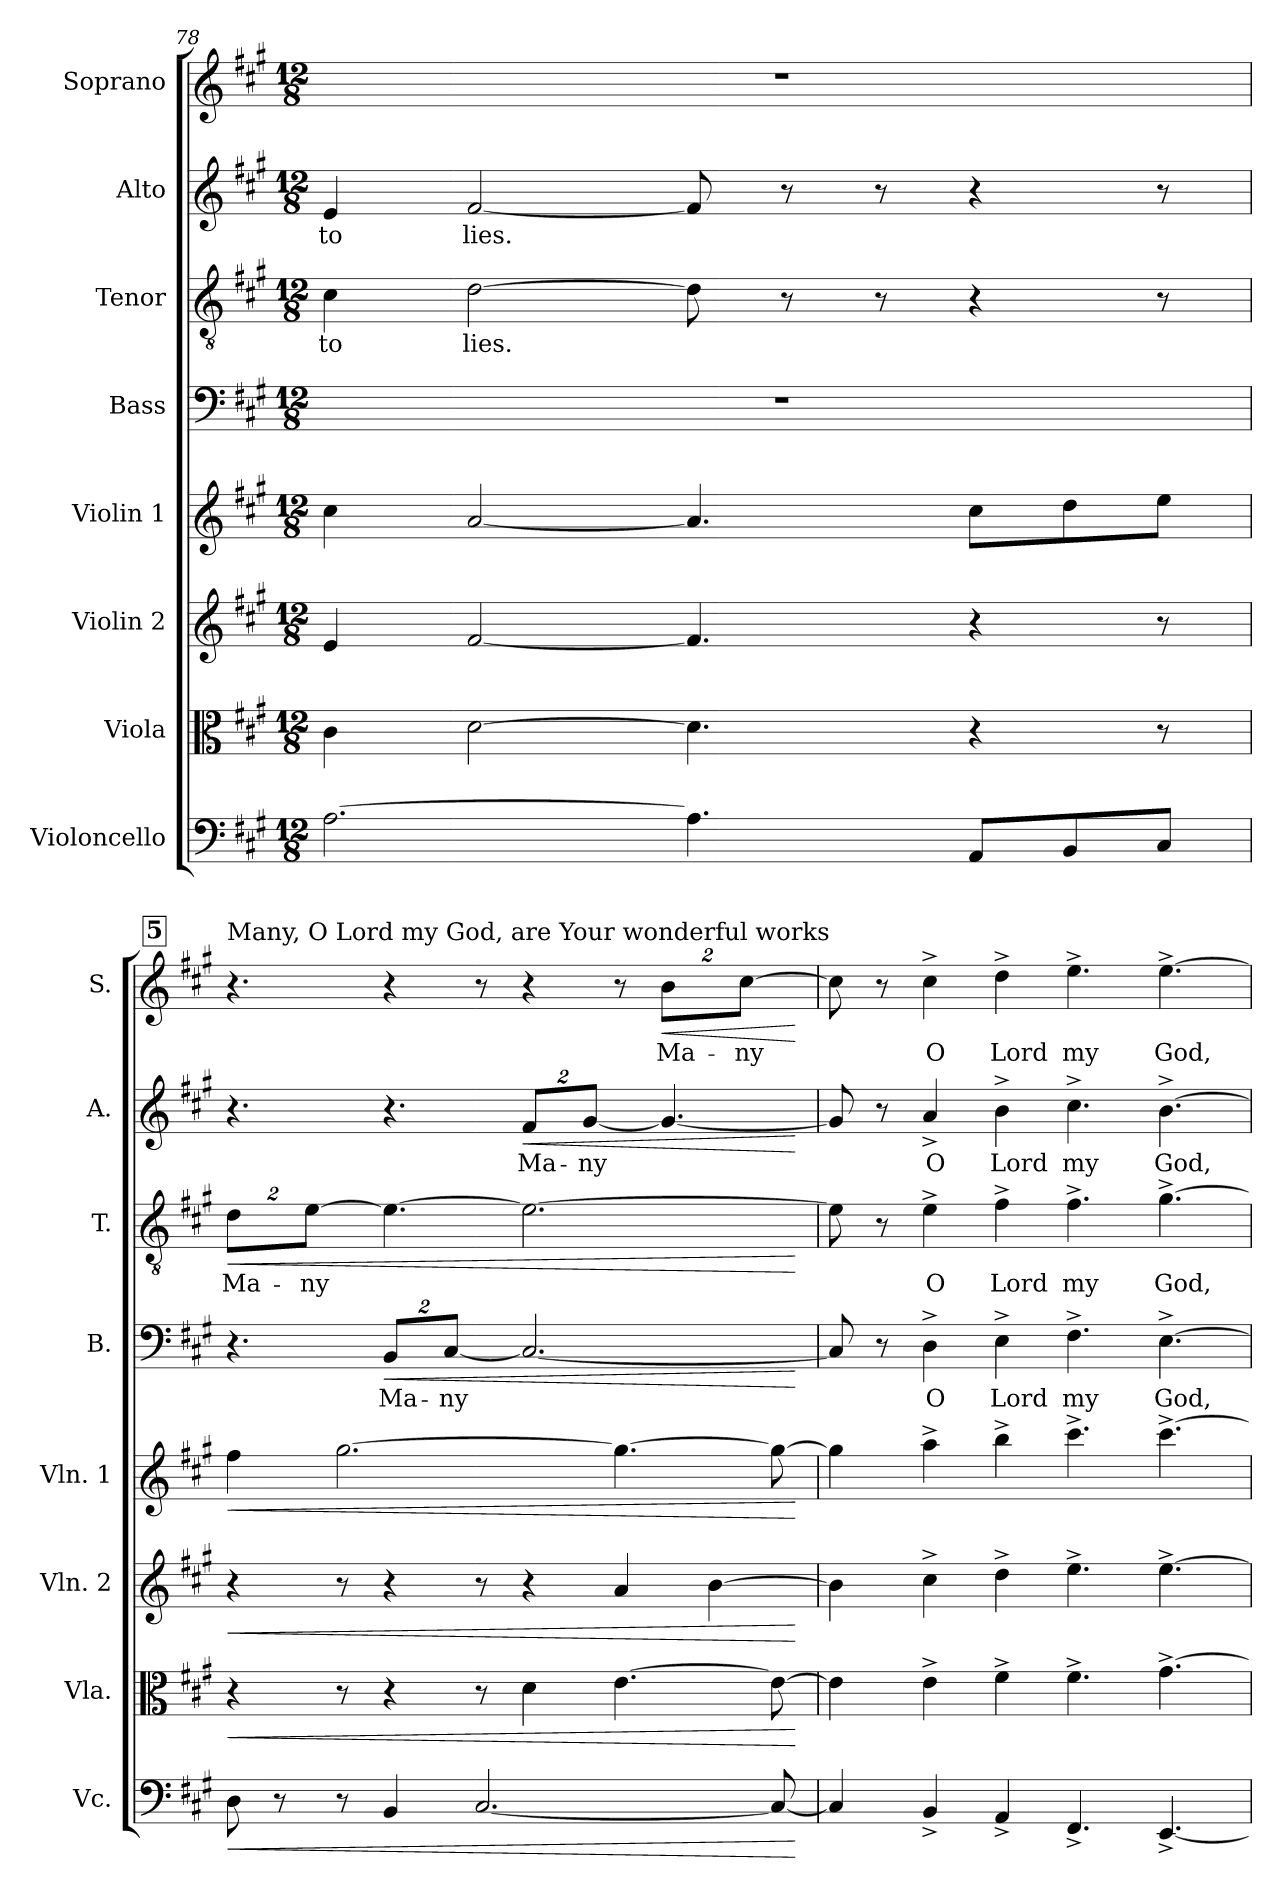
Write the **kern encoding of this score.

**kern	**dynam	**kern	**dynam	**kern	**dynam	**kern	**dynam	**kern	**text	**dynam	**kern	**text	**dynam	**kern	**text	**dynam	**kern	**text	**dynam
*part8	*part8	*part7	*part7	*part6	*part6	*part5	*part5	*part4	*part4	*part4	*part3	*part3	*part3	*part2	*part2	*part2	*part1	*part1	*part1
*staff8	*staff8	*staff7	*staff7	*staff6	*staff6	*staff5	*staff5	*staff4	*staff4	*staff4	*staff3	*staff3	*staff3	*staff2	*staff2	*staff2	*staff1	*staff1	*staff1
*I"Violoncello	*	*I"Viola	*	*I"Violin 2	*	*I"Violin 1	*	*I"Bass	*	*	*I"Tenor	*	*	*I"Alto	*	*	*I"Soprano	*	*
*I'Vc.	*	*I'Vla.	*	*I'Vln. 2	*	*I'Vln. 1	*	*I'B.	*	*	*I'T.	*	*	*I'A.	*	*	*I'S.	*	*
*clefF4	*	*clefC3	*	*clefG2	*	*clefG2	*	*clefF4	*	*	*clefGv2	*	*	*clefG2	*	*	*clefG2	*	*
*k[f#c#g#]	*	*k[f#c#g#]	*	*k[f#c#g#]	*	*k[f#c#g#]	*	*k[f#c#g#]	*	*	*k[f#c#g#]	*	*	*k[f#c#g#]	*	*	*k[f#c#g#]	*	*
*M12/8	*	*M12/8	*	*M12/8	*	*M12/8	*	*M12/8	*	*	*M12/8	*	*	*M12/8	*	*	*M12/8	*	*
=78	=78	=78	=78	=78	=78	=78	=78	=78	=78	=78	=78	=78	=78	=78	=78	=78	=78	=78	=78
[2.A\	.	4c#\	.	4e/	.	4cc#\	.	1.r	.	.	4c#\	to	.	4e/	to	.	1.r	.	.
.	.	[2d\	.	[2f#/	.	[2a/	.	.	.	.	[2d\	lies.	.	[2f#/	lies.	.	.	.	.
4.A\]	.	4.d\]	.	4.f#/]	.	4.a/]	.	.	.	.	8d\]	.	.	8f#/]	.	.	.	.	.
.	.	.	.	.	.	.	.	.	.	.	8r	.	.	8r	.	.	.	.	.
.	.	.	.	.	.	.	.	.	.	.	8r	.	.	8r	.	.	.	.	.
8AA/L	.	4r	.	4r	.	8cc#\L	.	.	.	.	4r	.	.	4r	.	.	.	.	.
8BB/	.	.	.	.	.	8dd\	.	.	.	.	.	.	.	.	.	.	.	.	.
8C#/J	.	8r	.	8r	.	8ee\J	.	.	.	.	8r	.	.	8r	.	.	.	.	.
!!LO:REH:place=s1:a:B:fs=14:t=5
=79	=79	=79	=79	=79	=79	=79	=79	=79	=79	=79	=79	=79	=79	=79	=79	=79	=79	=79	=79
!	!LO:HP:b	!	!LO:HP:b	!	!LO:HP:b	!	!LO:HP:b	!	!	!	!	!	!	!	!	!	!	!	!
*	*	*	*	*	*	*	*	*	*	*	*Xbrackettup	*	*	*	*	*	*	*	*
!	!	!	!	!	!	!	!	!	!	!	!	!	!	!	!	!	!LO:TX:a:t=Many, O Lord my God, are Your wonderful works	!	!
!	!	!	!	!	!	!	!	!	!	!	!	!	!LO:HP:b	!	!	!	!	!	!
8D\	<	4r	<	4r	<	4ff#\	<	4.r	.	.	16%3d\L	Ma-	<	4.r	.	.	4.r	.	.
8r	.	.	.	.	.	.	.	.	.	.	.	.	.	.	.	.	.	.	.
.	.	.	.	.	.	.	.	.	.	.	[16%3e\J	-ny	.	.	.	.	.	.	.
8r	.	8r	.	8r	.	[2.gg#\	.	.	.	.	.	.	.	.	.	.	.	.	.
*	*	*	*	*	*	*	*	*Xbrackettup	*	*	*	*	*	*	*	*	*	*	*
!	!	!	!	!	!	!	!	!	!	!LO:HP:b	!	!	!	!	!	!	!	!	!
4BB/	.	4r	.	4r	.	.	.	16%3BB/L	Ma-	<	4.e\_	.	.	4.r	.	.	4r	.	.
.	.	.	.	.	.	.	.	[16%3C#/J	-ny	.	.	.	.	.	.	.	.	.	.
[2.C#/	.	8r	.	8r	.	.	.	.	.	.	.	.	.	.	.	.	8r	.	.
*	*	*	*	*	*	*	*	*	*	*	*	*	*	*Xbrackettup	*	*	*	*	*
!	!	!	!	!	!	!	!	!	!	!	!	!	!	!	!	!LO:HP:b	!	!	!
.	.	4d\	.	4r	.	.	.	2.C#/_	.	.	2.e\_	.	.	16%3f#/L	Ma-	<	4r	.	.
.	.	.	.	.	.	.	.	.	.	.	.	.	.	[16%3g#/J	-ny	.	.	.	.
.	.	[4.e\	.	4a/	.	4.gg#\_	.	.	.	.	.	.	.	.	.	.	8r	.	.
*	*	*	*	*	*	*	*	*	*	*	*	*	*	*	*	*	*Xbrackettup	*	*
!	!	!	!	!	!	!	!	!	!	!	!	!	!	!	!	!	!	!	!LO:HP:b
.	.	.	.	.	.	.	.	.	.	.	.	.	.	4.g#/_	.	.	16%3b\L	Ma-	<
.	.	.	.	[4b\	.	.	.	.	.	.	.	.	.	.	.	.	.	.	.
.	.	.	.	.	.	.	.	.	.	.	.	.	.	.	.	.	[16%3cc#\J	-ny	.
8C#/_	.	8e\_	.	.	.	8gg#\_	.	.	.	.	.	.	.	.	.	.	.	.	.
.	[	.	[	.	[	.	[	.	.	[	.	.	[	.	.	[	.	.	[
!!LO:PB:g=z
=80	=80	=80	=80	=80	=80	=80	=80	=80	=80	=80	=80	=80	=80	=80	=80	=80	=80	=80	=80
4C#/]	.	4e\]	.	4b\]	.	4gg#\]	.	8C#/]	.	.	8e\]	.	.	8g#/]	.	.	8cc#\]	.	.
.	.	.	.	.	.	.	.	8r	.	.	8r	.	.	8r	.	.	8r	.	.
4BB^/	.	4e^\	.	4cc#^\	.	4aa^\	.	4D^\	O	.	4e^\	O	.	4a^/	O	.	4cc#^\	O	.
4AA^/	.	4f#^\	.	4dd^\	.	4bb^\	.	4E^\	Lord	.	4f#^\	Lord	.	4b^\	Lord	.	4dd^\	Lord	.
4.FF#^/	.	4.f#^\	.	4.ee^\	.	4.ccc#^\	.	4.F#^\	my	.	4.f#^\	my	.	4.cc#^\	my	.	4.ee^\	my	.
[4.EE^/	.	[4.g#^\	.	[4.ee^\	.	[4.ccc#^\	.	[4.E^\	God,	.	[4.g#^\	God,	.	[4.b^\	God,	.	[4.ee^\	God,	.
=	=	=	=	=	=	=	=	=	=	=	=	=	=	=	=	=	=	=	=
*-	*-	*-	*-	*-	*-	*-	*-	*-	*-	*-	*-	*-	*-	*-	*-	*-	*-	*-	*-
